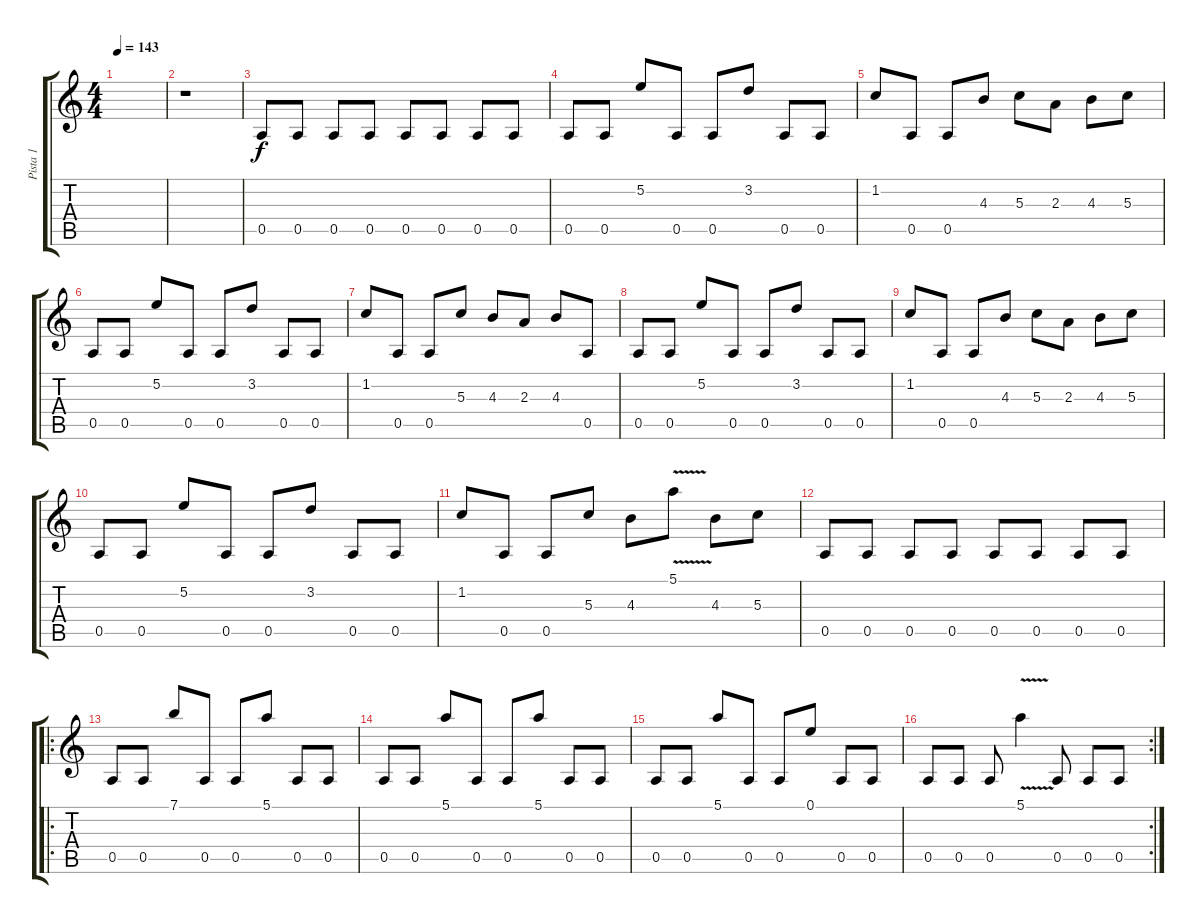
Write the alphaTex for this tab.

\track ("Pista 1" "Pista 1") {instrument overdrivenguitar}
\staff {score tabs}
\tuning (E4 B3 G3 D3 A2 E2) {hide}
\ts (4 4)
\tempo 143
\clef g2
\ks c
|
r.1 |
0.5.8{dy f} 0.5.8 0.5.8 0.5.8 0.5.8 0.5.8 0.5.8 0.5.8 |
0.5.8 0.5.8 5.2.8 0.5.8 0.5.8 3.2.8 0.5.8 0.5.8 |
1.2.8 0.5.8 0.5.8 4.3.8 5.3.8 2.3.8 4.3.8 5.3.8 |
0.5.8 0.5.8 5.2.8 0.5.8 0.5.8 3.2.8 0.5.8 0.5.8 |
1.2.8 0.5.8 0.5.8 5.3.8 4.3.8 2.3.8 4.3.8 0.5.8 |
0.5.8 0.5.8 5.2.8 0.5.8 0.5.8 3.2.8 0.5.8 0.5.8 |
1.2.8 0.5.8 0.5.8 4.3.8 5.3.8 2.3.8 4.3.8 5.3.8 |
0.5.8 0.5.8 5.2.8 0.5.8 0.5.8 3.2.8 0.5.8 0.5.8 |
1.2.8 0.5.8 0.5.8 5.3.8 4.3.8 5.1{v}.8 4.3.8 5.3.8 |
0.5.8 0.5.8 0.5.8 0.5.8 0.5.8 0.5.8 0.5.8 0.5.8 |
\ro
0.5.8 0.5.8 7.1.8 0.5.8 0.5.8 5.1.8 0.5.8 0.5.8 |
0.5.8 0.5.8 5.1.8 0.5.8 0.5.8 5.1.8 0.5.8 0.5.8 |
0.5.8 0.5.8 5.1.8 0.5.8 0.5.8 0.1.8 0.5.8 0.5.8 |
\rc 2
0.5.8 0.5.8 0.5.8 5.1{v}.4 0.5.8 0.5.8 0.5.8
